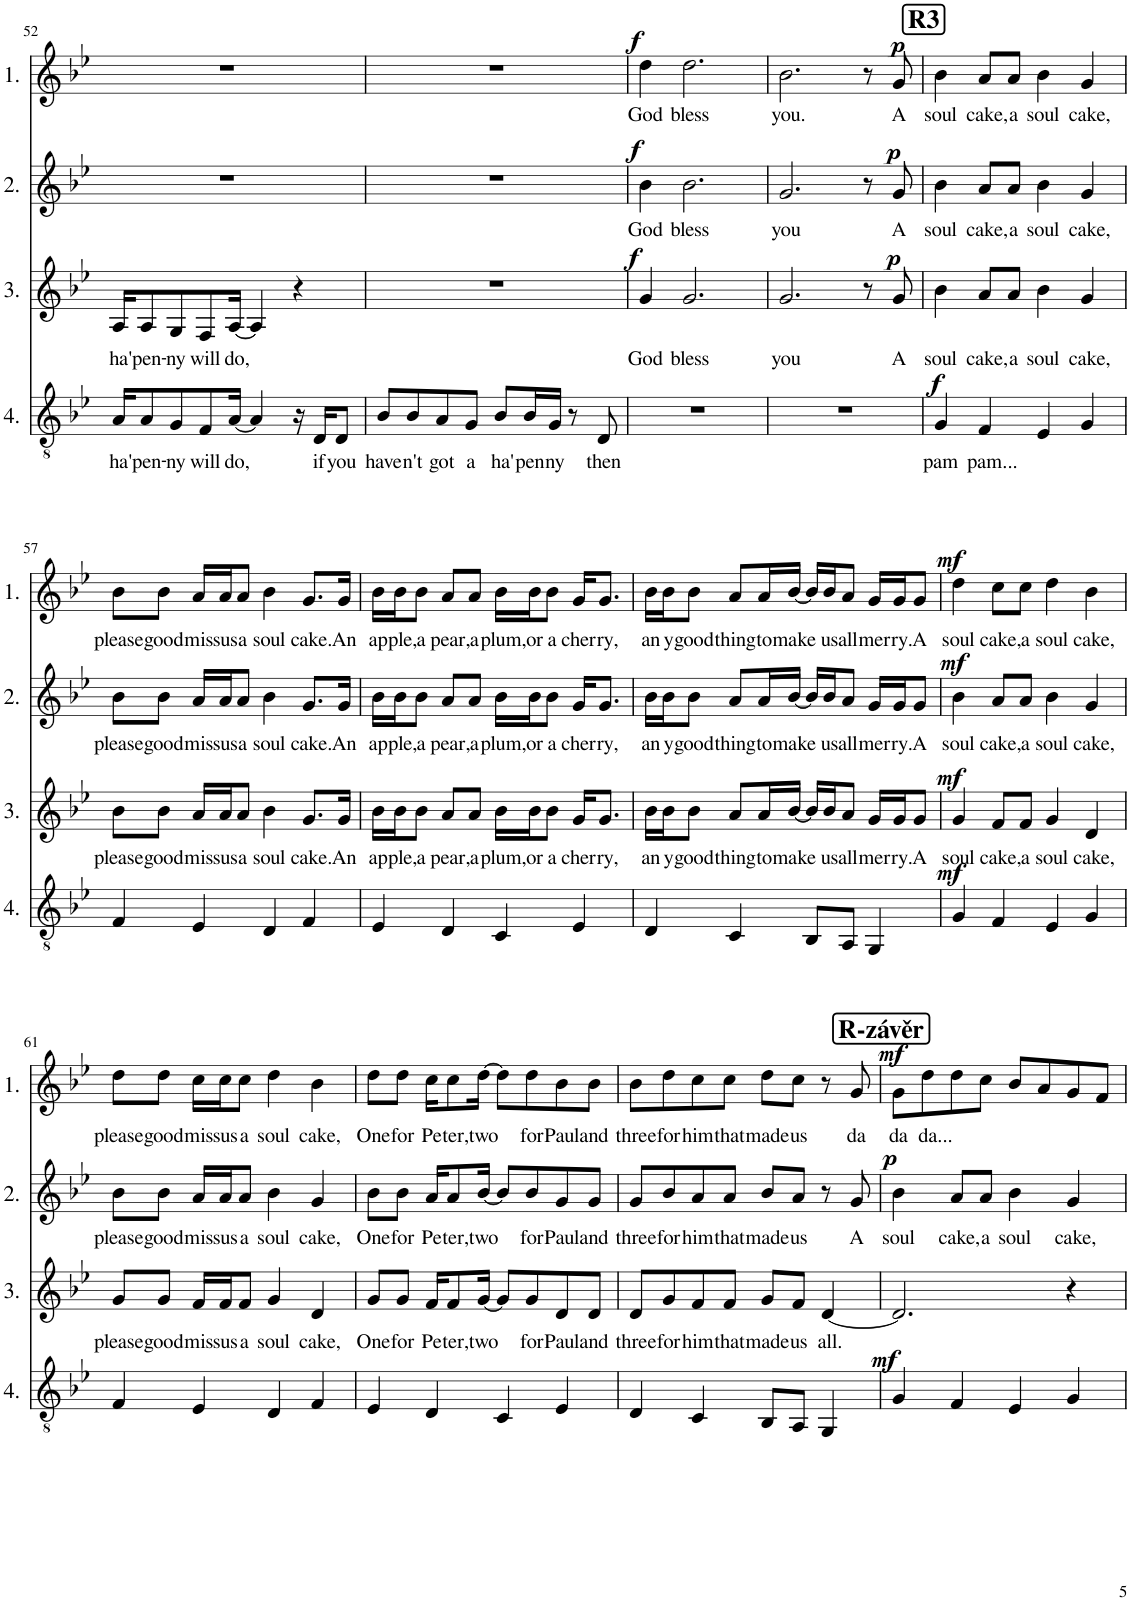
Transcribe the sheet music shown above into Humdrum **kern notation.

**kern	**text	**dynam	**kern	**text	**dynam	**kern	**text	**dynam	**kern	**text	**dynam
*part4	*part4	*part4	*part3	*part3	*part3	*part2	*part2	*part2	*part1	*part1	*part1
*staff4	*staff4	*staff4	*staff3	*staff3	*staff3	*staff2	*staff2	*staff2	*staff1	*staff1	*staff1
*I"4.	*	*	*I"3.	*	*	*I"2.	*	*	*I"1.	*	*
!!LO:PB:g=z
*clefGv2	*	*	*clefG2	*	*	*clefG2	*	*	*clefG2	*	*
*k[b-e-]	*	*	*k[b-e-]	*	*	*k[b-e-]	*	*	*k[b-e-]	*	*
*M4/4	*	*	*M4/4	*	*	*M4/4	*	*	*M4/4	*	*
=52	=52	=52	=52	=52	=52	=52	=52	=52	=52	=52	=52
!	!LO:LY:b	!	!	!LO:LY:b	!	!	!	!	!	!	!
16A/KL	ha'-	.	16A/KL	ha'-	.	1r	.	.	1r	.	.
!	!LO:LY:b	!	!	!LO:LY:b	!	!	!	!	!	!	!
8A/	-pen-	.	8A/	-pen-	.	.	.	.	.	.	.
!	!LO:LY:b	!	!	!LO:LY:b	!	!	!	!	!	!	!
8G/	-ny	.	8G/	-ny	.	.	.	.	.	.	.
!	!LO:LY:b	!	!	!LO:LY:b	!	!	!	!	!	!	!
8F/	will	.	8F/	will	.	.	.	.	.	.	.
!	!LO:LY:b	!	!	!LO:LY:b	!	!	!	!	!	!	!
[16A/Jk	do,	.	[16A/Jk	do,	.	.	.	.	.	.	.
4A/]	.	.	4A/]	.	.	.	.	.	.	.	.
16r	.	.	4r	.	.	.	.	.	.	.	.
!	!LO:LY:b	!	!	!	!	!	!	!	!	!	!
16D/KL	if	.	.	.	.	.	.	.	.	.	.
!	!LO:LY:b	!	!	!	!	!	!	!	!	!	!
8D/J	you	.	.	.	.	.	.	.	.	.	.
=53	=53	=53	=53	=53	=53	=53	=53	=53	=53	=53	=53
!	!LO:LY:b	!	!	!	!	!	!	!	!	!	!
8B-/L	have-	.	1r	.	.	1r	.	.	1r	.	.
!	!LO:LY:b	!	!	!	!	!	!	!	!	!	!
8B-/	-n't	.	.	.	.	.	.	.	.	.	.
!	!LO:LY:b	!	!	!	!	!	!	!	!	!	!
8A/	got	.	.	.	.	.	.	.	.	.	.
!	!LO:LY:b	!	!	!	!	!	!	!	!	!	!
8G/J	a	.	.	.	.	.	.	.	.	.	.
!	!LO:LY:b	!	!	!	!	!	!	!	!	!	!
8B-/L	ha'-	.	.	.	.	.	.	.	.	.	.
!	!LO:LY:b	!	!	!	!	!	!	!	!	!	!
16B-/L	-pen-	.	.	.	.	.	.	.	.	.	.
!	!LO:LY:b	!	!	!	!	!	!	!	!	!	!
16G/JJ	-ny	.	.	.	.	.	.	.	.	.	.
8r	.	.	.	.	.	.	.	.	.	.	.
!	!LO:LY:b	!	!	!	!	!	!	!	!	!	!
8D/	then	.	.	.	.	.	.	.	.	.	.
=54	=54	=54	=54	=54	=54	=54	=54	=54	=54	=54	=54
!	!	!	!	!LO:LY:b	!LO:DY:b	!	!LO:LY:b	!LO:DY:a	!	!LO:LY:b	!LO:DY:b
1r	.	.	4g/	God	f	4b-\	God	f	4dd\	God	f
!	!	!	!	!LO:LY:b	!	!	!LO:LY:b	!	!	!LO:LY:b	!
.	.	.	2.g/	bless	.	2.b-\	bless	.	2.dd\	bless	.
=55	=55	=55	=55	=55	=55	=55	=55	=55	=55	=55	=55
!	!	!	!	!LO:LY:b	!	!	!LO:LY:b	!	!	!LO:LY:b	!
1r	.	.	2.g/	you	.	2.g/	you	.	2.b-\	you.	.
.	.	.	8r	.	.	8r	.	.	8r	.	.
!	!	!	!	!LO:LY:b	!LO:DY:a	!	!LO:LY:b	!LO:DY:a	!	!LO:LY:b	!LO:DY:a
.	.	.	8g/	A	p	8g/	A	p	8g/	A	p
!!LO:REH:place=s1:a:B:cj:fs=14:t=R3
=56	=56	=56	=56	=56	=56	=56	=56	=56	=56	=56	=56
!	!LO:LY:b	!LO:DY:b	!	!LO:LY:b	!	!	!LO:LY:b	!	!	!LO:LY:b	!
4G/	pam	f	4b-\	soul	.	4b-\	soul	.	4b-\	soul	.
!	!LO:LY:b	!	!	!LO:LY:b	!	!	!LO:LY:b	!	!	!LO:LY:b	!
4F/	pam...	.	8a/L	cake,	.	8a/L	cake,	.	8a/L	cake,	.
!	!	!	!	!LO:LY:b	!	!	!LO:LY:b	!	!	!LO:LY:b	!
.	.	.	8a/J	a	.	8a/J	a	.	8a/J	a	.
!	!	!	!	!LO:LY:b	!	!	!LO:LY:b	!	!	!LO:LY:b	!
4E-/	.	.	4b-\	soul	.	4b-\	soul	.	4b-\	soul	.
!	!	!	!	!LO:LY:b	!	!	!LO:LY:b	!	!	!LO:LY:b	!
4G/	.	.	4g/	cake,	.	4g/	cake,	.	4g/	cake,	.
!!LO:LB:g=z
=57	=57	=57	=57	=57	=57	=57	=57	=57	=57	=57	=57
!	!	!	!	!LO:LY:b	!	!	!LO:LY:b	!	!	!LO:LY:b	!
4F/	.	.	8b-\L	please	.	8b-\L	please	.	8b-\L	please	.
!	!	!	!	!LO:LY:b	!	!	!LO:LY:b	!	!	!LO:LY:b	!
.	.	.	8b-\J	good	.	8b-\J	good	.	8b-\J	good	.
!	!	!	!	!LO:LY:b	!	!	!LO:LY:b	!	!	!LO:LY:b	!
4E-/	.	.	16a/LL	mis-	.	16a/LL	mis-	.	16a/LL	mis-	.
!	!	!	!	!LO:LY:b	!	!	!LO:LY:b	!	!	!LO:LY:b	!
.	.	.	16a/J	-sus	.	16a/J	-sus	.	16a/J	-sus	.
!	!	!	!	!LO:LY:b	!	!	!LO:LY:b	!	!	!LO:LY:b	!
.	.	.	8a/J	a	.	8a/J	a	.	8a/J	a	.
!	!	!	!	!LO:LY:b	!	!	!LO:LY:b	!	!	!LO:LY:b	!
4D/	.	.	4b-\	soul	.	4b-\	soul	.	4b-\	soul	.
!	!	!	!	!LO:LY:b	!	!	!LO:LY:b	!	!	!LO:LY:b	!
4F/	.	.	8.g/L	cake.	.	8.g/L	cake.	.	8.g/L	cake.	.
!	!	!	!	!LO:LY:b	!	!	!LO:LY:b	!	!	!LO:LY:b	!
.	.	.	16g/Jk	An	.	16g/Jk	An	.	16g/Jk	An	.
=58	=58	=58	=58	=58	=58	=58	=58	=58	=58	=58	=58
!	!	!	!	!LO:LY:b	!	!	!LO:LY:b	!	!	!LO:LY:b	!
4E-/	.	.	16b-\LL	ap-	.	16b-\LL	ap-	.	16b-\LL	ap-	.
!	!	!	!	!LO:LY:b	!	!	!LO:LY:b	!	!	!LO:LY:b	!
.	.	.	16b-\J	-ple,	.	16b-\J	-ple,	.	16b-\J	-ple,	.
!	!	!	!	!LO:LY:b	!	!	!LO:LY:b	!	!	!LO:LY:b	!
.	.	.	8b-\J	a	.	8b-\J	a	.	8b-\J	a	.
!	!	!	!	!LO:LY:b	!	!	!LO:LY:b	!	!	!LO:LY:b	!
4D/	.	.	8a/L	pear,	.	8a/L	pear,	.	8a/L	pear,	.
!	!	!	!	!LO:LY:b	!	!	!LO:LY:b	!	!	!LO:LY:b	!
.	.	.	8a/J	a	.	8a/J	a	.	8a/J	a	.
!	!	!	!	!LO:LY:b	!	!	!LO:LY:b	!	!	!LO:LY:b	!
4C/	.	.	16b-\LL	plum,	.	16b-\LL	plum,	.	16b-\LL	plum,	.
!	!	!	!	!LO:LY:b	!	!	!LO:LY:b	!	!	!LO:LY:b	!
.	.	.	16b-\J	or	.	16b-\J	or	.	16b-\J	or	.
!	!	!	!	!LO:LY:b	!	!	!LO:LY:b	!	!	!LO:LY:b	!
.	.	.	8b-\J	a	.	8b-\J	a	.	8b-\J	a	.
!	!	!	!	!LO:LY:b	!	!	!LO:LY:b	!	!	!LO:LY:b	!
4E-/	.	.	16g/KL	cher-	.	16g/KL	cher-	.	16g/KL	cher-	.
!	!	!	!	!LO:LY:b	!	!	!LO:LY:b	!	!	!LO:LY:b	!
.	.	.	8.g/J	-ry,	.	8.g/J	-ry,	.	8.g/J	-ry,	.
=59	=59	=59	=59	=59	=59	=59	=59	=59	=59	=59	=59
!	!	!	!	!LO:LY:b	!	!	!LO:LY:b	!	!	!LO:LY:b	!
4D/	.	.	16b-\LL	an-	.	16b-\LL	an-	.	16b-\LL	an-	.
!	!	!	!	!LO:LY:b	!	!	!LO:LY:b	!	!	!LO:LY:b	!
.	.	.	16b-\J	-y	.	16b-\J	-y	.	16b-\J	-y	.
!	!	!	!	!LO:LY:b	!	!	!LO:LY:b	!	!	!LO:LY:b	!
.	.	.	8b-\J	good	.	8b-\J	good	.	8b-\J	good	.
!	!	!	!	!LO:LY:b	!	!	!LO:LY:b	!	!	!LO:LY:b	!
4C/	.	.	8a/L	thing	.	8a/L	thing	.	8a/L	thing	.
!	!	!	!	!LO:LY:b	!	!	!LO:LY:b	!	!	!LO:LY:b	!
.	.	.	16a/L	to	.	16a/L	to	.	16a/L	to	.
!	!	!	!	!LO:LY:b	!	!	!LO:LY:b	!	!	!LO:LY:b	!
.	.	.	[16b-/JJ	make	.	[16b-/JJ	make	.	[16b-/JJ	make	.
8BB-/L	.	.	16b-/LL]	.	.	16b-/LL]	.	.	16b-/LL]	.	.
!	!	!	!	!LO:LY:b	!	!	!LO:LY:b	!	!	!LO:LY:b	!
.	.	.	16b-/J	us	.	16b-/J	us	.	16b-/J	us	.
!	!	!	!	!LO:LY:b	!	!	!LO:LY:b	!	!	!LO:LY:b	!
8AA/J	.	.	8a/J	all	.	8a/J	all	.	8a/J	all	.
!	!	!	!	!LO:LY:b	!	!	!LO:LY:b	!	!	!LO:LY:b	!
4GG/	.	.	16g/LL	mer-	.	16g/LL	mer-	.	16g/LL	mer-	.
!	!	!	!	!LO:LY:b	!	!	!LO:LY:b	!	!	!LO:LY:b	!
.	.	.	16g/J	-ry.	.	16g/J	-ry.	.	16g/J	-ry.	.
!	!	!	!	!LO:LY:b	!	!	!LO:LY:b	!	!	!LO:LY:b	!
.	.	.	8g/J	A	.	8g/J	A	.	8g/J	A	.
=60	=60	=60	=60	=60	=60	=60	=60	=60	=60	=60	=60
!	!	!LO:DY:b	!	!LO:LY:b	!LO:DY:a	!	!LO:LY:b	!LO:DY:b	!	!LO:LY:b	!LO:DY:a
4G/	.	mf	4g/	soul	mf	4b-\	soul	mf	4dd\	soul	mf
!	!	!	!	!LO:LY:b	!	!	!LO:LY:b	!	!	!LO:LY:b	!
4F/	.	.	8f/L	cake,	.	8a/L	cake,	.	8cc\L	cake,	.
!	!	!	!	!LO:LY:b	!	!	!LO:LY:b	!	!	!LO:LY:b	!
.	.	.	8f/J	a	.	8a/J	a	.	8cc\J	a	.
!	!	!	!	!LO:LY:b	!	!	!LO:LY:b	!	!	!LO:LY:b	!
4E-/	.	.	4g/	soul	.	4b-\	soul	.	4dd\	soul	.
!	!	!	!	!LO:LY:b	!	!	!LO:LY:b	!	!	!LO:LY:b	!
4G/	.	.	4d/	cake,	.	4g/	cake,	.	4b-\	cake,	.
!!LO:LB:g=z
=61	=61	=61	=61	=61	=61	=61	=61	=61	=61	=61	=61
!	!	!	!	!LO:LY:b	!	!	!LO:LY:b	!	!	!LO:LY:b	!
4F/	.	.	8g/L	please	.	8b-\L	please	.	8dd\L	please	.
!	!	!	!	!LO:LY:b	!	!	!LO:LY:b	!	!	!LO:LY:b	!
.	.	.	8g/J	good	.	8b-\J	good	.	8dd\J	good	.
!	!	!	!	!LO:LY:b	!	!	!LO:LY:b	!	!	!LO:LY:b	!
4E-/	.	.	16f/LL	mis-	.	16a/LL	mis-	.	16cc\LL	mis-	.
!	!	!	!	!LO:LY:b	!	!	!LO:LY:b	!	!	!LO:LY:b	!
.	.	.	16f/J	-sus	.	16a/J	-sus	.	16cc\J	-sus	.
!	!	!	!	!LO:LY:b	!	!	!LO:LY:b	!	!	!LO:LY:b	!
.	.	.	8f/J	a	.	8a/J	a	.	8cc\J	a	.
!	!	!	!	!LO:LY:b	!	!	!LO:LY:b	!	!	!LO:LY:b	!
4D/	.	.	4g/	soul	.	4b-\	soul	.	4dd\	soul	.
!	!	!	!	!LO:LY:b	!	!	!LO:LY:b	!	!	!LO:LY:b	!
4F/	.	.	4d/	cake,	.	4g/	cake,	.	4b-\	cake,	.
=62	=62	=62	=62	=62	=62	=62	=62	=62	=62	=62	=62
!	!	!	!	!LO:LY:b	!	!	!LO:LY:b	!	!	!LO:LY:b	!
4E-/	.	.	8g/L	One	.	8b-\L	One	.	8dd\L	One	.
!	!	!	!	!LO:LY:b	!	!	!LO:LY:b	!	!	!LO:LY:b	!
.	.	.	8g/J	for	.	8b-\J	for	.	8dd\J	for	.
!	!	!	!	!LO:LY:b	!	!	!LO:LY:b	!	!	!LO:LY:b	!
4D/	.	.	16f/KL	Pe-	.	16a/KL	Pe-	.	16cc\KL	Pe-	.
!	!	!	!	!LO:LY:b	!	!	!LO:LY:b	!	!	!LO:LY:b	!
.	.	.	8f/	-ter,	.	8a/	-ter,	.	8cc\	-ter,	.
!	!	!	!	!LO:LY:b	!	!	!LO:LY:b	!	!	!LO:LY:b	!
.	.	.	[16g/Jk	two	.	[16b-/Jk	two	.	[16dd\Jk	two	.
4C/	.	.	8g/L]	.	.	8b-/L]	.	.	8dd\L]	.	.
!	!	!	!	!LO:LY:b	!	!	!LO:LY:b	!	!	!LO:LY:b	!
.	.	.	8g/	for	.	8b-/	for	.	8dd\	for	.
!	!	!	!	!LO:LY:b	!	!	!LO:LY:b	!	!	!LO:LY:b	!
4E-/	.	.	8d/	Paul	.	8g/	Paul	.	8b-\	Paul	.
!	!	!	!	!LO:LY:b	!	!	!LO:LY:b	!	!	!LO:LY:b	!
.	.	.	8d/J	and	.	8g/J	and	.	8b-\J	and	.
=63	=63	=63	=63	=63	=63	=63	=63	=63	=63	=63	=63
!	!	!	!	!LO:LY:b	!	!	!LO:LY:b	!	!	!LO:LY:b	!
4D/	.	.	8d/L	three	.	8g/L	three	.	8b-\L	three	.
!	!	!	!	!LO:LY:b	!	!	!LO:LY:b	!	!	!LO:LY:b	!
.	.	.	8g/	for	.	8b-/	for	.	8dd\	for	.
!	!	!	!	!LO:LY:b	!	!	!LO:LY:b	!	!	!LO:LY:b	!
4C/	.	.	8f/	him	.	8a/	him	.	8cc\	him	.
!	!	!	!	!LO:LY:b	!	!	!LO:LY:b	!	!	!LO:LY:b	!
.	.	.	8f/J	that	.	8a/J	that	.	8cc\J	that	.
!	!	!	!	!LO:LY:b	!	!	!LO:LY:b	!	!	!LO:LY:b	!
8BB-/L	.	.	8g/L	made	.	8b-/L	made	.	8dd\L	made	.
!	!	!	!	!LO:LY:b	!	!	!LO:LY:b	!	!	!LO:LY:b	!
8AA/J	.	.	8f/J	us	.	8a/J	us	.	8cc\J	us	.
!	!	!	!	!LO:LY:b	!	!	!	!	!	!	!
4GG/	.	.	[4d/	all.	.	8r	.	.	8r	.	.
!	!	!	!	!	!	!	!LO:LY:b	!	!	!LO:LY:b	!
.	.	.	.	.	.	8g/	A	.	8g/	da	.
!!LO:REH:place=s1:a:B:cj:fs=14:t=R-závěr
=64	=64	=64	=64	=64	=64	=64	=64	=64	=64	=64	=64
!	!	!LO:DY:b	!	!	!	!	!LO:LY:b	!LO:DY:b	!	!LO:LY:b	!LO:DY:b
4G/	.	mf	2.d/]	.	.	4b-\	soul	p	8g\L	da	mf
!	!	!	!	!	!	!	!	!	!	!LO:LY:b	!
.	.	.	.	.	.	.	.	.	8dd\	da...	.
!	!	!	!	!	!	!	!LO:LY:b	!	!	!	!
4F/	.	.	.	.	.	8a/L	cake,	.	8dd\	.	.
!	!	!	!	!	!	!	!LO:LY:b	!	!	!	!
.	.	.	.	.	.	8a/J	a	.	8cc\J	.	.
!	!	!	!	!	!	!	!LO:LY:b	!	!	!	!
4E-/	.	.	.	.	.	4b-\	soul	.	8b-/L	.	.
.	.	.	.	.	.	.	.	.	8a/	.	.
!	!	!	!	!	!	!	!LO:LY:b	!	!	!	!
4G/	.	.	4r	.	.	4g/	cake,	.	8g/	.	.
.	.	.	.	.	.	.	.	.	8f/J	.	.
=	=	=	=	=	=	=	=	=	=	=	=
*-	*-	*-	*-	*-	*-	*-	*-	*-	*-	*-	*-
